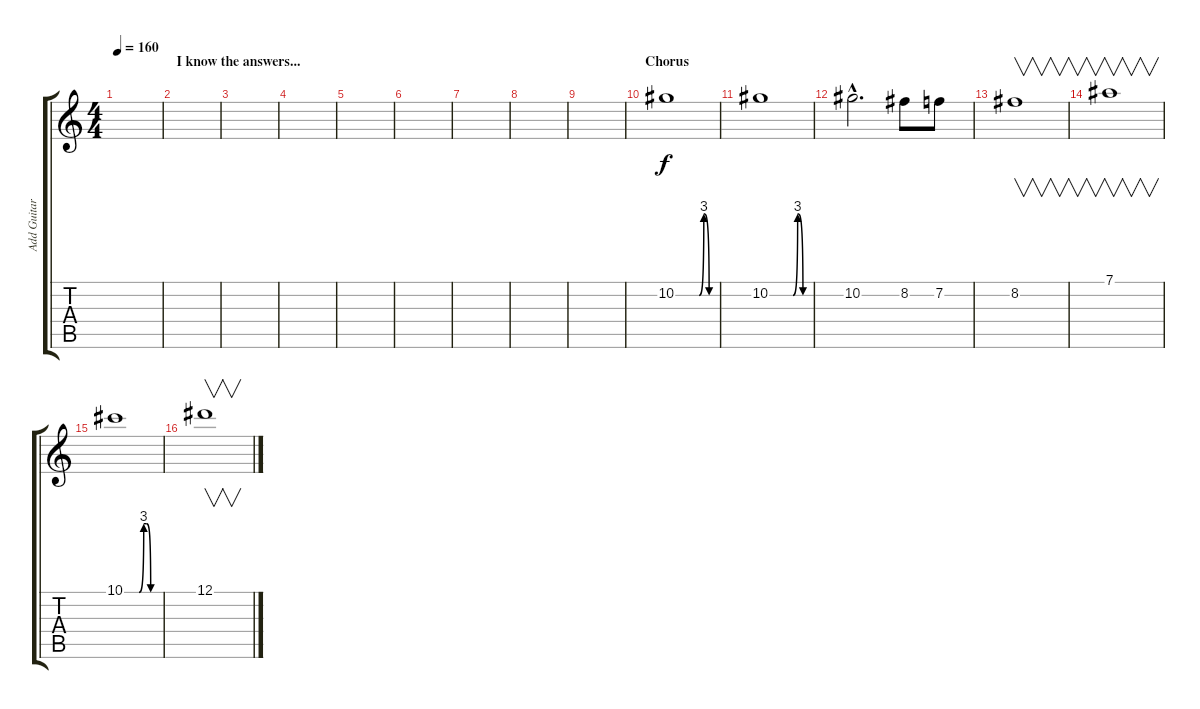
\track ("Add Guitar 3" "Add Guitar") {instrument distortionguitar}
\staff {score tabs}
\tuning (Eb4 Bb3 Gb3 Db3 Ab2 Eb2) {hide}
\ts (4 4)
\tempo 160
\clef g2
\ks c
|
\section ("" "I know the answers...")
|
|
|
|
|
|
|
|
\section ("" "Chorus")
10.2{be (custom 0 0 35 0 42 12 50 0 60 0)}.1 |
10.2{be (custom 0 0 35 0 42 12 50 0 60 0)}.1 |
10.2{hac}.2{d} 8.2.8 7.2.8 |
8.2.1{v} |
7.1.1{v} |
10.1{be (custom 0 0 25 0 33 12 38 12 45 0 60 0)}.1 |
12.1.1{v}
